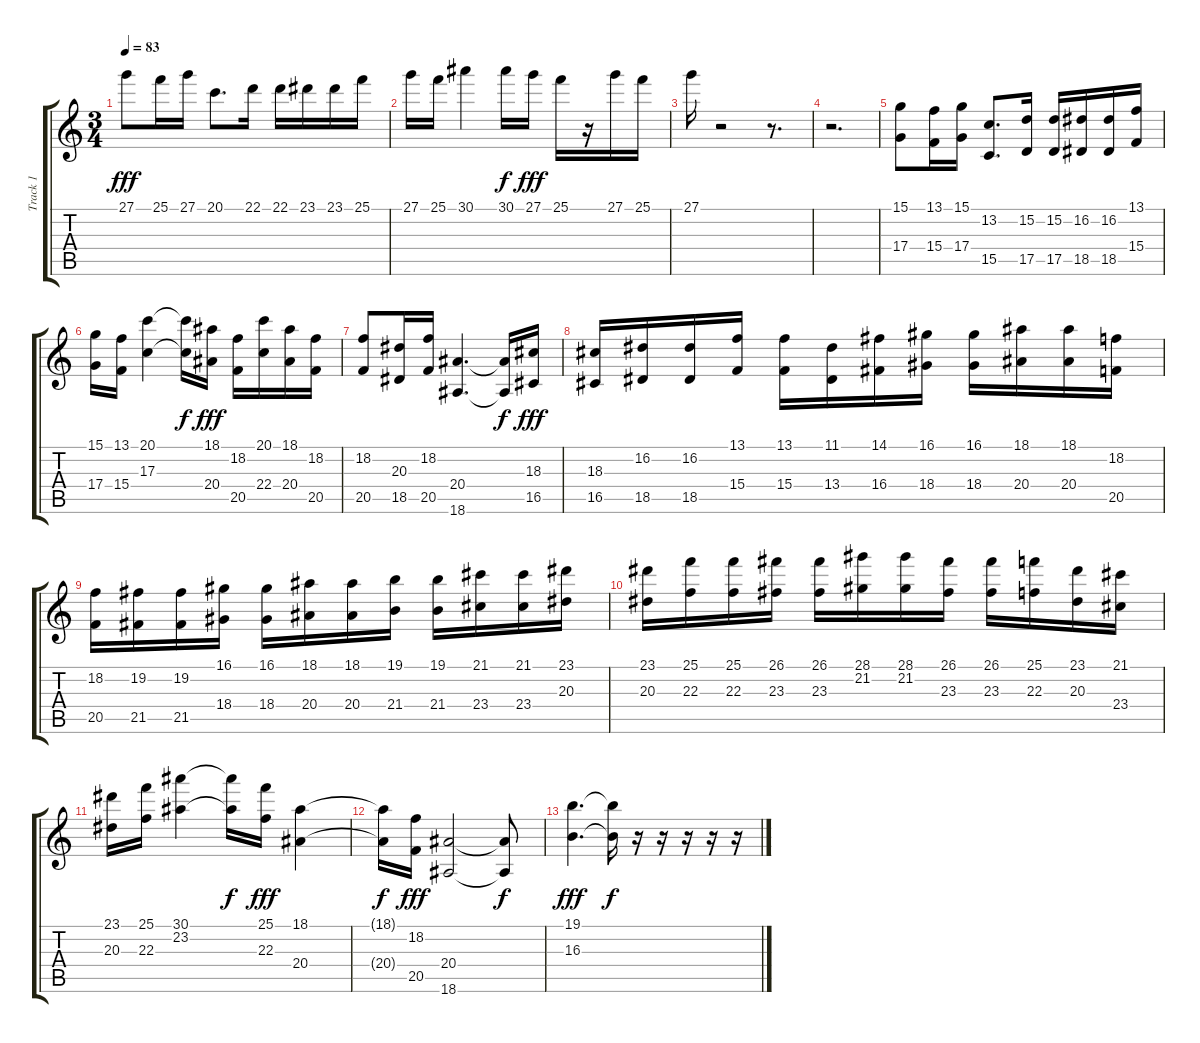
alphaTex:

\track ("Track 1" "Track 1") {instrument acousticgrandpiano}
\staff {score tabs}
\tuning (E4 B3 G3 D3 A2 E2) {hide}
\ts (3 4)
\tempo 83
\clef g2
\ks c
27.1.8{dy fff} 25.1.16 27.1.16 20.1.8{d} 22.1.16 22.1.16 23.1.16 23.1.16 25.1.16 |
27.1.16 25.1.16 30.1.4 30.1.16{dy f} 27.1.16{dy fff} 25.1.16 r.16 27.1.16 25.1.16 |
27.1.16 r.2 r.8{d} |
r.2{d} |
(15.1 17.4).8{instrument stringensemble1} (13.1 15.4).16 (15.1 17.4).16 (13.2 15.5).8{d} (15.2 17.5).16 (15.2 17.5).16 (16.2 18.5).16 (16.2 18.5).16 (13.1 15.4).16 |
(15.1 17.4).16 (13.1 15.4).16 (20.1 17.3).4 (20.1{t} 17.3{t}).16{dy f} (18.1 20.4).16{dy fff} (18.2 20.5).16 (20.1 22.4).16 (18.1 20.4).16 (18.2 20.5).16 |
(18.2 20.5).8 (20.3 18.5).16 (18.2 20.5).16 (20.4 18.6).4{d} (20.4{t} 18.6{t}).16{dy f} (18.3 16.5).16{dy fff} |
(18.3 16.5).16 (16.2 18.5).16 (16.2 18.5).16 (13.1 15.4).16 (13.1 15.4).16 (11.1 13.4).16 (14.1 16.4).16 (16.1 18.4).16 (16.1 18.4).16 (18.1 20.4).16 (18.1 20.4).16 (18.2 20.5).16 |
(18.2 20.5).16 (19.2 21.5).16 (19.2 21.5).16 (16.1 18.4).16 (16.1 18.4).16 (18.1 20.4).16 (18.1 20.4).16 (19.1 21.4).16 (19.1 21.4).16 (21.1 23.4).16 (21.1 23.4).16 (23.1 20.3).16 |
(23.1 20.3).16 (25.1 22.3).16 (25.1 22.3).16 (26.1 23.3).16 (26.1 23.3).16 (28.1 21.2).16 (28.1 21.2).16 (26.1 23.3).16 (26.1 23.3).16 (25.1 22.3).16 (23.1 20.3).16 (21.1 23.4).16 |
(23.1 20.3).16 (25.1 22.3).16 (30.1 23.2).4 (30.1{t} 23.2{t}).16{dy f} (25.1 22.3).16{dy fff} (18.1 20.4).4 |
(18.1{t} 20.4{t}).16{dy f} (18.2 20.5).16{dy fff} (20.4 18.6).2 (20.4{t} 18.6{t}).8{dy f} |
(19.1 16.3).4{d dy fff instrument acousticgrandpiano} (19.1{t} 16.3{t}).16{dy f} r.16 r.16 r.16 r.16 r.16
